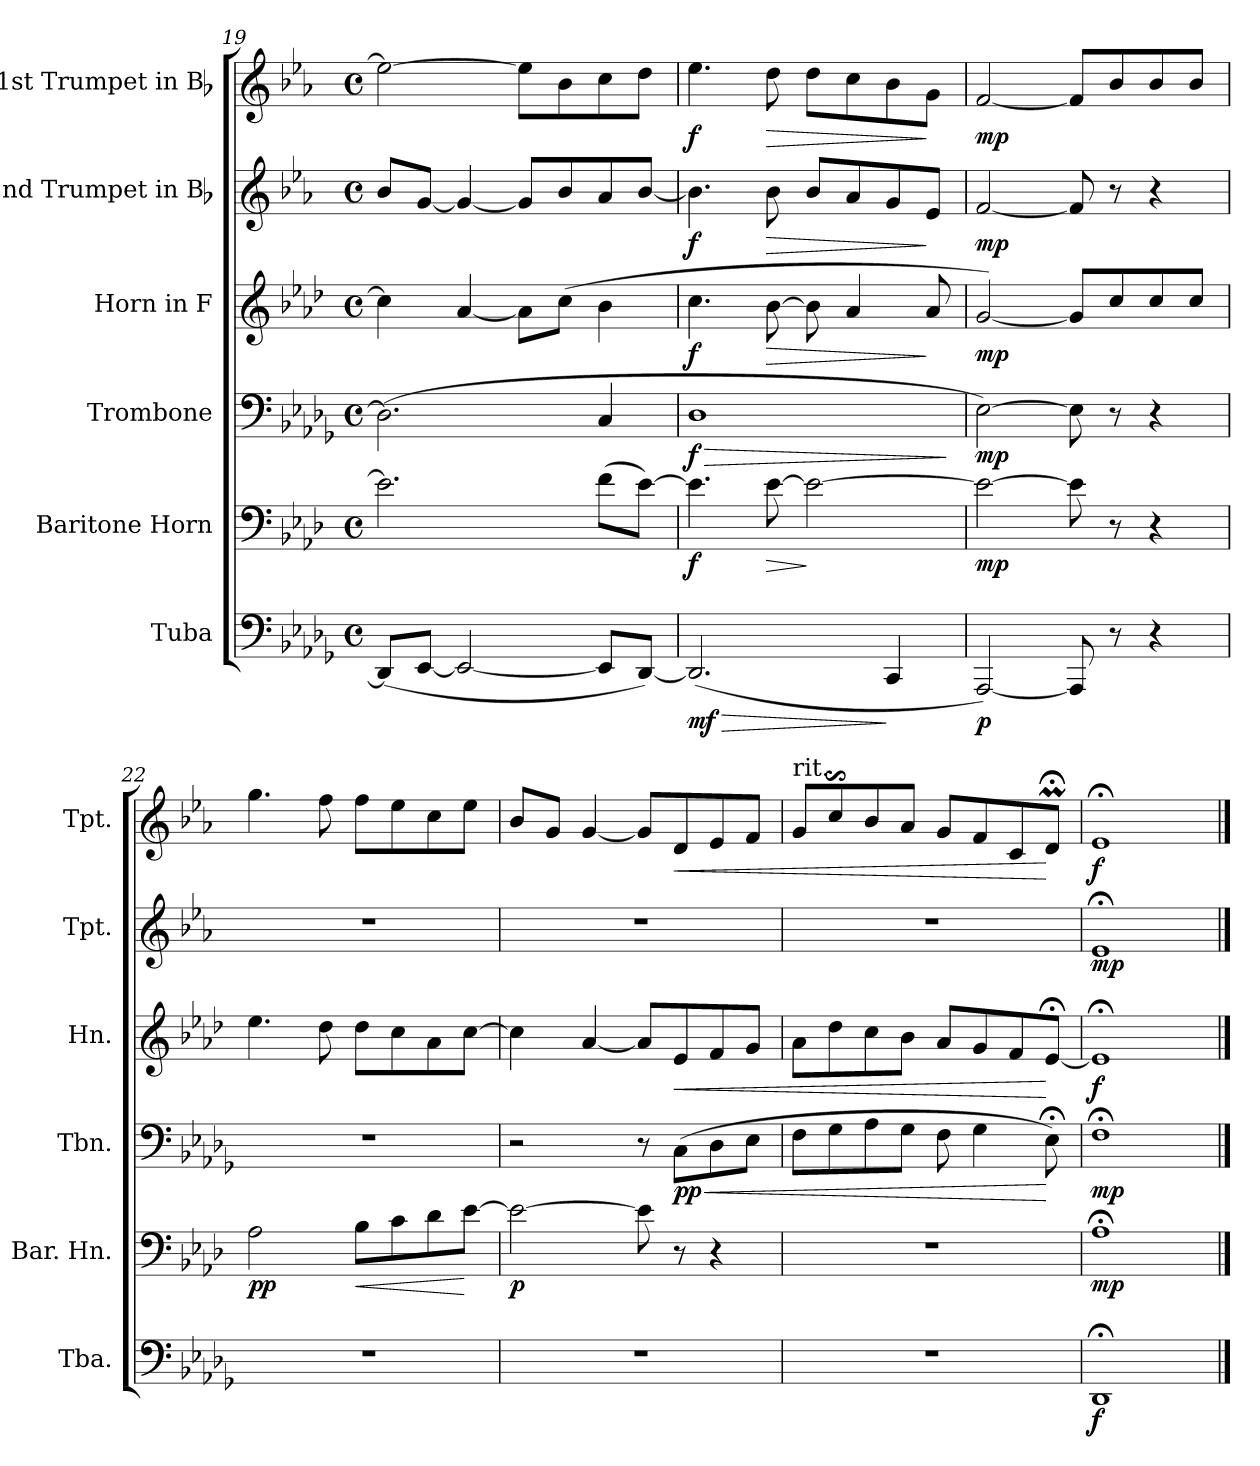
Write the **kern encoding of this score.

**kern	**dynam	**kern	**dynam	**kern	**dynam	**kern	**dynam	**kern	**dynam	**kern	**dynam
*part6	*part6	*part5	*part5	*part4	*part4	*part3	*part3	*part2	*part2	*part1	*part1
*staff6	*staff6	*staff5	*staff5	*staff4	*staff4	*staff3	*staff3	*staff2	*staff2	*staff1	*staff1
*I"Tuba	*	*I"Baritone Horn	*	*I"Trombone	*	*I"Horn in F	*	*I"2nd Trumpet in Bb	*	*I"1st Trumpet in Bb	*
*I'Tba.	*	*I'Bar. Hn.	*	*I'Tbn.	*	*I'Hn.	*	*I'Tpt.	*	*I'Tpt.	*
!!LO:LB:g=z
*clefF4	*	*clefF4	*	*clefF4	*	*clefG2	*	*clefG2	*	*clefG2	*
*	*	*ITrd4c7	*	*	*	*ITrd4c7	*	*ITrd1c2	*	*ITrd1c2	*
*k[b-e-a-d-g-]	*	*k[b-e-a-d-g-]	*	*k[b-e-a-d-g-]	*	*k[b-e-a-d-g-]	*	*k[b-e-a-d-g-]	*	*k[b-e-a-d-g-]	*
*D-:	*	*D-:	*	*D-:	*	*D-:	*	*D-:	*	*D-:	*
*M4/4	*	*M4/4	*	*M4/4	*	*M4/4	*	*M4/4	*	*M4/4	*
*met(c)	*	*met(c)	*	*met(c)	*	*met(c)	*	*met(c)	*	*met(c)	*
=19	=19	=19	=19	=19	=19	=19	=19	=19	=19	=19	=19
(<8DD-/L]	.	2.A-\]	.	(>2.D-\]	.	4f\]	.	8a-/L	.	2dd-\_	.
[8EE-/J	.	.	.	.	.	.	.	[8f/J	.	.	.
2EE-/_	.	.	.	.	.	[4d-/	.	4f/_	.	.	.
.	.	.	.	.	.	8d-\L]	.	8f/L]	.	8dd-\L]	.
.	.	.	.	.	.	(>8f\J	.	8a-/	.	8a-\	.
8EE-/L]	.	(>8B-\L	.	4C/	.	4e-\	.	8g-/	.	8b-\	.
[8DD-/J)	.	[8A-\J)	.	.	.	.	.	[8a-/J	.	8cc\J	.
!!LO:PB:g=z
=20	=20	=20	=20	=20	=20	=20	=20	=20	=20	=20	=20
!	!LO:HP:b	!	!	!	!LO:HP:b	!	!	!	!	!	!
!	!LO:DY:n=1:b	!	!LO:DY:b	!	!LO:DY:n=1:b	!	!LO:DY:b	!	!LO:DY:b	!	!LO:DY:b
(<2.DD-/]	> mf	4.A-\]	f	1D-	> f	4.f\	f	4.a-\]	f	4.dd-\	f
!	!	!	!LO:HP:b	!	!	!	!LO:HP:b	!	!LO:HP:b	!	!LO:HP:b
.	.	[8A-\	>	.	.	[8e-\	>	8a-\	>	8cc\	>
.	.	2A-\_	]	.	.	8e-\]	.	8a-/L	.	8cc\L	.
.	.	.	.	.	.	4d-/	.	8g-/	.	8b-\	.
4CC/	]	.	.	.	.	.	.	8f/	.	8a-\	.
.	.	.	.	.	.	8d-/	]	8d-/J	]	8f\J	]
.	.	.	.	.	]	.	.	.	.	.	.
=21	=21	=21	=21	=21	=21	=21	=21	=21	=21	=21	=21
!	!LO:DY:b	!	!LO:DY:b	!	!LO:DY:b	!	!LO:DY:b	!	!LO:DY:b	!	!LO:DY:b
[2AAA-/)	p	2A-\_	mp	[2E-\)	mp	[2c/)	mp	[2e-/	mp	[2e-/	mp
8AAA-/]	.	8A-\]	.	8E-\]	.	8c/L]	.	8e-/]	.	8e-/L]	.
8r	.	8r	.	8r	.	8f/	.	8r	.	8a-/	.
4r	.	4r	.	4r	.	8f/	.	4r	.	8a-/	.
.	.	.	.	.	.	8f/J	.	.	.	8a-/J	.
=22	=22	=22	=22	=22	=22	=22	=22	=22	=22	=22	=22
!	!	!	!LO:DY:b	!	!	!	!	!	!	!	!
1r	.	2D-\	pp	1r	.	4.a-\	.	1r	.	4.ff\	.
.	.	.	.	.	.	8g-\	.	.	.	8ee-\	.
!	!	!	!LO:HP:b	!	!	!	!	!	!	!	!
.	.	8E-\L	<	.	.	8g-\L	.	.	.	8ee-\L	.
.	.	8F\	.	.	.	8f\	.	.	.	8dd-\	.
.	.	8G-\	.	.	.	8d-\	.	.	.	8b-\	.
.	.	[8A-\J	[	.	.	[8f\J	.	.	.	8dd-\J	.
=23	=23	=23	=23	=23	=23	=23	=23	=23	=23	=23	=23
!	!	!	!LO:DY:b	!	!	!	!	!	!	!	!
1r	.	2A-\_	p	2r	.	4f\]	.	1r	.	8a-/L	.
.	.	.	.	.	.	.	.	.	.	8f/J	.
.	.	.	.	.	.	[4d-/	.	.	.	[4f/	.
.	.	8A-\]	.	8r	.	8d-/L]	.	.	.	8f/L]	.
!	!	!	!	!	!LO:HP:b	!	!LO:HP:b	!	!	!	!LO:HP:b
!	!	!	!	!	!LO:DY:n=1:b	!	!	!	!	!	!
.	.	8r	.	(>8C\L	< pp	8A-/	<	.	.	8c/	<
.	.	4r	.	8D-\	.	8B-/	.	.	.	8d-/	.
.	.	.	.	8E-\J	.	8c/J	.	.	.	8e-/J	.
=24	=24	=24	=24	=24	=24	=24	=24	=24	=24	=24	=24
!	!	!	!	!	!	!	!	!	!	!LO:TX:a:t=rit.	!
1r	.	1r	.	8F\L	.	8d-\L	.	1r	.	8f/L	.
.	.	.	.	8G-\	.	8g-\	.	.	.	8b-s$SS/	.
.	.	.	.	8A-\	.	8f\	.	.	.	8a-/	.
.	.	.	.	8G-\J	.	8e-\J	.	.	.	8g-/J	.
.	.	.	.	8F\	.	8d-/L	.	.	.	8f/L	.
.	.	.	.	4G-\	.	8c/	.	.	.	8e-/	.
.	.	.	.	.	.	8B-/	.	.	.	8B-/	.
.	.	.	.	8E-;<\)	[	[8A-;</J	[	.	.	8c;<m/J	[
=25	=25	=25	=25	=25	=25	=25	=25	=25	=25	=25	=25
!	!LO:DY:b	!	!LO:DY:b	!	!LO:DY:b	!	!LO:DY:b	!	!LO:DY:b	!	!LO:DY:b
1DD-;<	f	1D-;<	mp	1F;<	mp	1A-;<]	f	1d-;<	mp	1d-;<	f
==	==	==	==	==	==	==	==	==	==	==	==
*-	*-	*-	*-	*-	*-	*-	*-	*-	*-	*-	*-
